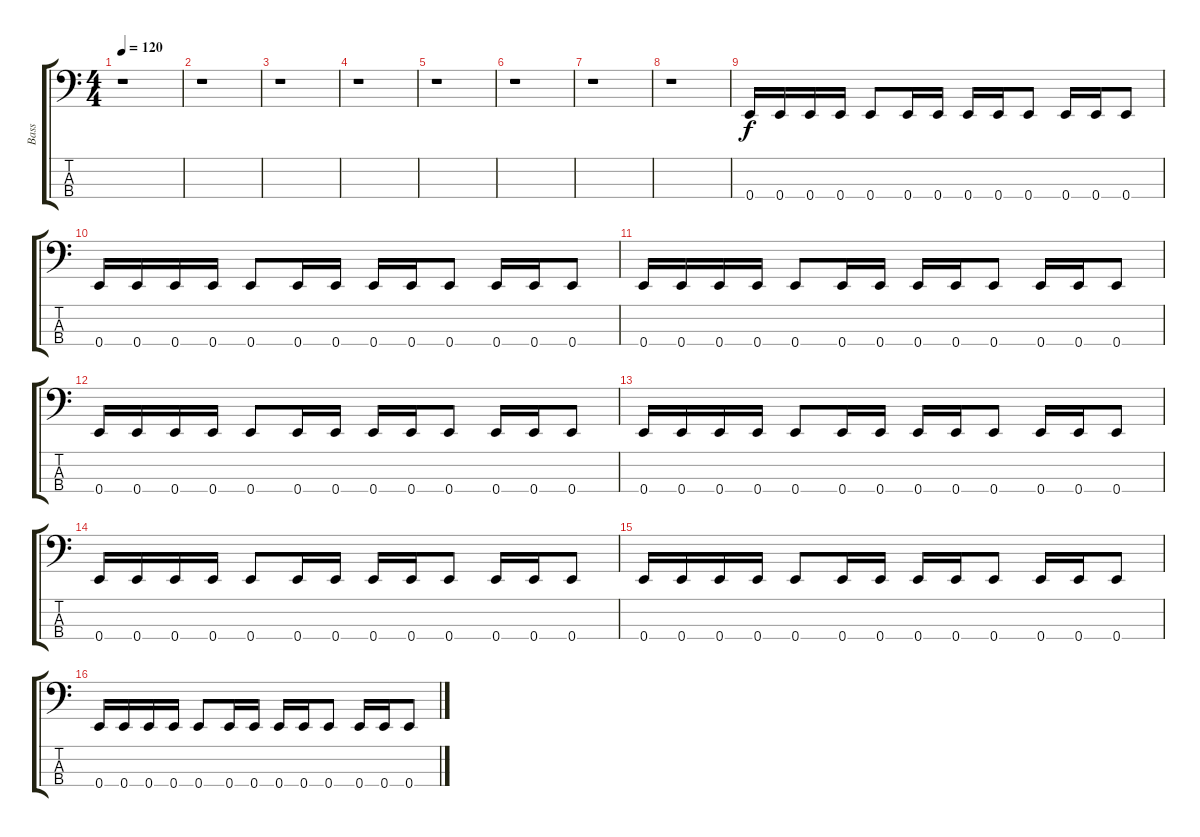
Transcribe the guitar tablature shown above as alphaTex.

\track ("Bass" "Bass") {instrument electricbassfinger}
\staff {score tabs}
\tuning (G2 D2 A1 E1) {hide}
\ts (4 4)
\tempo 120
\clef f4
\ks c
r.1{dy f} |
r.1 |
r.1 |
r.1 |
r.1 |
r.1 |
r.1 |
r.1 |
0.4.16 0.4.16 0.4.16 0.4.16 0.4.8 0.4.16 0.4.16 0.4.16 0.4.16 0.4.8 0.4.16 0.4.16 0.4.8 |
0.4.16 0.4.16 0.4.16 0.4.16 0.4.8 0.4.16 0.4.16 0.4.16 0.4.16 0.4.8 0.4.16 0.4.16 0.4.8 |
0.4.16 0.4.16 0.4.16 0.4.16 0.4.8 0.4.16 0.4.16 0.4.16 0.4.16 0.4.8 0.4.16 0.4.16 0.4.8 |
0.4.16 0.4.16 0.4.16 0.4.16 0.4.8 0.4.16 0.4.16 0.4.16 0.4.16 0.4.8 0.4.16 0.4.16 0.4.8 |
0.4.16 0.4.16 0.4.16 0.4.16 0.4.8 0.4.16 0.4.16 0.4.16 0.4.16 0.4.8 0.4.16 0.4.16 0.4.8 |
0.4.16 0.4.16 0.4.16 0.4.16 0.4.8 0.4.16 0.4.16 0.4.16 0.4.16 0.4.8 0.4.16 0.4.16 0.4.8 |
0.4.16 0.4.16 0.4.16 0.4.16 0.4.8 0.4.16 0.4.16 0.4.16 0.4.16 0.4.8 0.4.16 0.4.16 0.4.8 |
0.4.16 0.4.16 0.4.16 0.4.16 0.4.8 0.4.16 0.4.16 0.4.16 0.4.16 0.4.8 0.4.16 0.4.16 0.4.8
